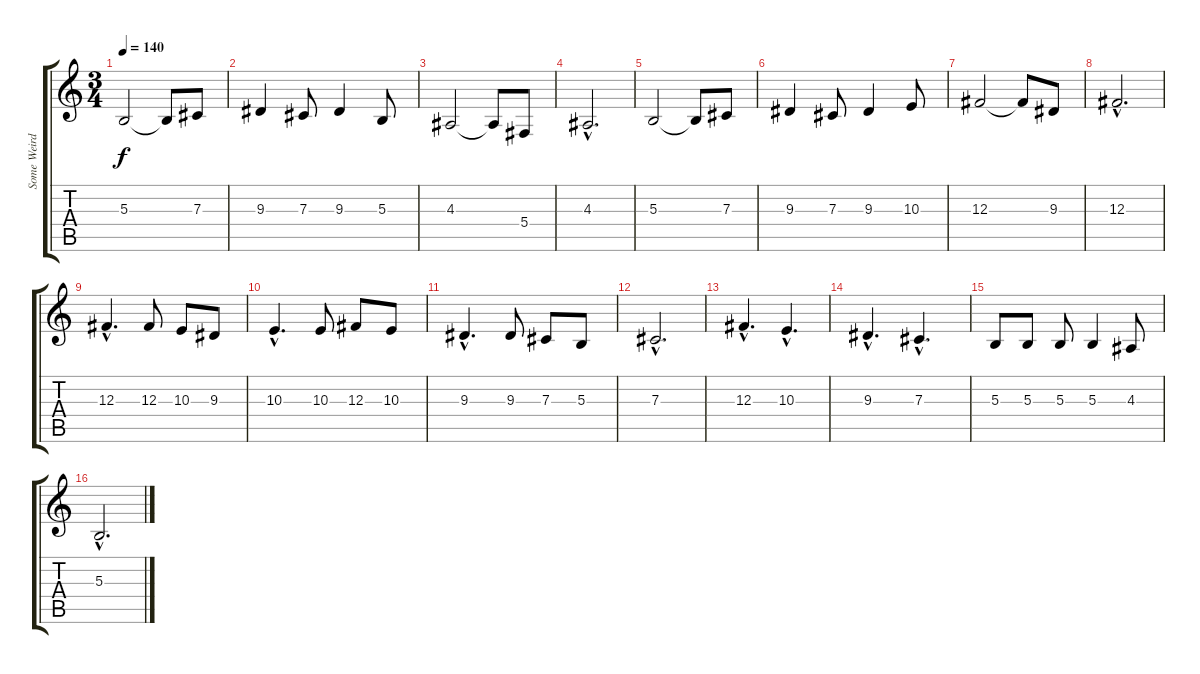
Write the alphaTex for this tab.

\track ("Some Weird Guitar" "Some Weird") {instrument koto}
\staff {score tabs}
\tuning (Eb4 Bb3 Gb3 Db3 Ab2 Eb2) {hide}
\ts (3 4)
\tempo 140
\clef g2
\ks c
5.3.2{dy f} 5.3{t}.8 7.3.8 |
9.3.4 7.3.8 9.3.4 5.3.8 |
4.3.2 4.3{t}.8 5.4.8 |
4.3{hac}.2{d} |
5.3.2 5.3{t}.8 7.3.8 |
9.3.4 7.3.8 9.3.4 10.3.8 |
12.3.2 12.3{t}.8 9.3.8 |
12.3{hac}.2{d} |
12.3{hac}.4{d} 12.3.8 10.3.8 9.3.8 |
10.3{hac}.4{d} 10.3.8 12.3.8 10.3.8 |
9.3{hac}.4{d} 9.3.8 7.3.8 5.3.8 |
7.3{hac}.2{d} |
12.3{hac}.4{d} 10.3{hac}.4{d} |
9.3{hac}.4{d} 7.3{hac}.4{d} |
5.3.8 5.3.8 5.3.8 5.3.4 4.3.8 |
5.3{hac}.2{d}
